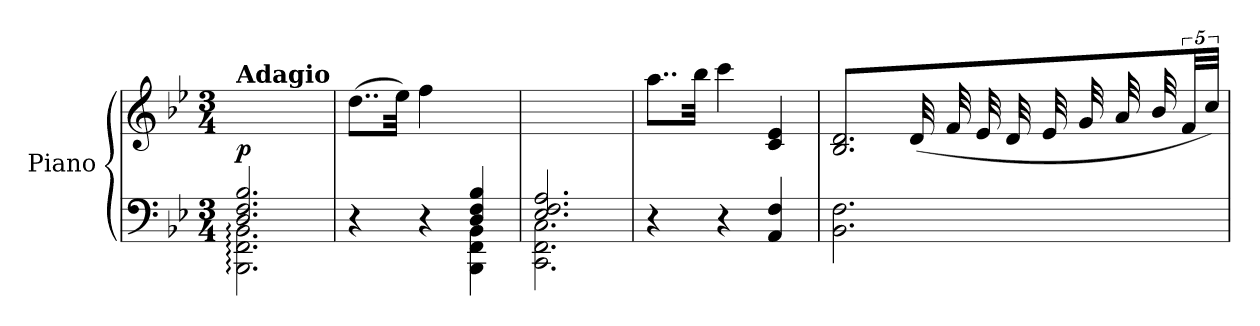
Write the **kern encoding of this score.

**kern	**kern	**dynam
*part1	*part1	*part1
*staff2	*staff1	*staff1/2
*I"Piano	*	*
*I'Pno.	*	*
*clefF4	*clefG2	*
*k[b-e-]	*k[b-e-]	*
*M3/4	*M3/4	*
=1	=1	=1
*^	*	*
!	!	!LO:TX:a:B:t=Adagio	!
!	!	!	!LO:DY:a=2
2.D/ 2.F/ 2.B-/	2.BBB-\: 2.FF\: 2.BB-\: 2.D\yy: 2.F\yy: 2.B-\yy:	2.ryy	p
=2	=2	=2	=2
2ryy	4r	(>8..dd\L	.
.	.	32ee-\Jkk)	.
.	4r	4ff\	.
4D/ 4F/ 4B-/	4BBB-\ 4FF\ 4BB-\	4ryy	.
=3	=3	=3	=3
2.E-/ 2.F/ 2.A/	2.CC\ 2.FF\ 2.C\	2.ryy	.
*v	*v	*	*
=4	=4	=4
4r	8..aa\L	.
.	32bb-\Jkk	.
4r	4ccc\	.
4AA/ 4F/	4c/ 4e-/	.
=5	=5	=5
*	*^	*
2.BB-\ 2.F\	2.B-/ 2.d/	2ryy	.
*	*	*Xtuplet	*
.	.	(<40d/LLL	.
.	.	40f/	.
.	.	40e-/	.
.	.	40d/	.
.	.	40e-/	.
.	.	40ryy	.
.	.	40g/	.
.	.	40a/	.
.	.	40b-/	.
.	.	20.ryy	.
20ryy	40f/	.	.
.	40cc/JJJ)	.	.
*	*v	*v	*
=	=	=
*-	*-	*-
